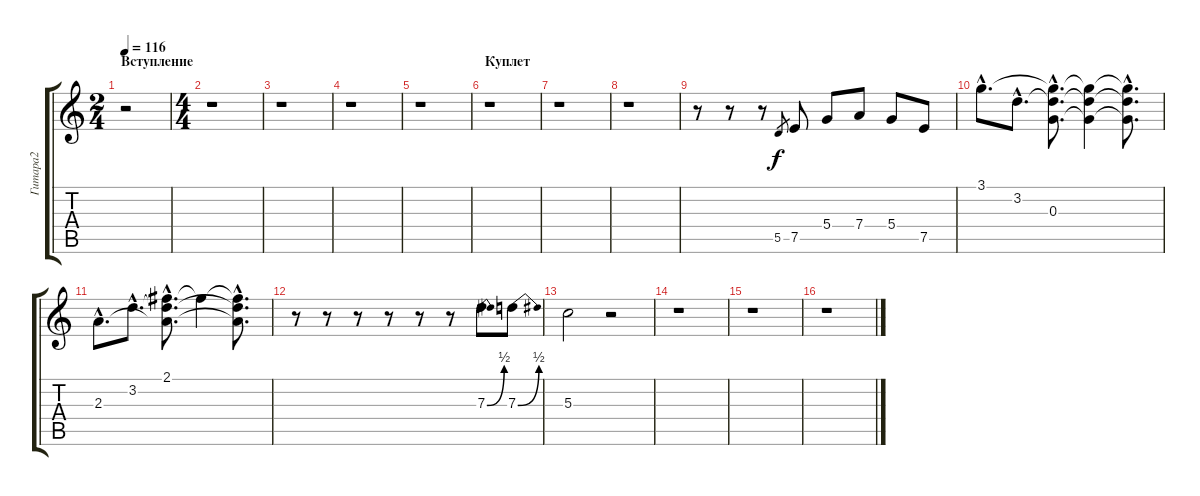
\track ("Гитара2" "Гитара2") {instrument distortionguitar}
\staff {score tabs}
\tuning (E4 B3 G3 D3 A2 E2) {hide}
\ts (2 4)
\section ("" "Вступление")
\tempo 116
\clef g2
\ks c
r.2{dy f instrument distortionguitar} |
\ts (4 4)
r.1 |
r.1 |
r.1 |
r.1 |
\section ("" "Куплет")
r.1 |
r.1 |
r.1 |
r.8 r.8 r.8 5.5.8{gr} 7.5.8 5.4.8 7.4.8 5.4.8 7.5.8 |
3.1{hac}.8{d} 3.2{hac}.8{d} (3.1{hac t} 3.2{hac t} 0.3{hac}).8{d} (3.1{t} 3.2{t} 0.3{t}).4 (3.1{hac t} 3.2{hac t} 0.3{hac t}).8{d} |
2.3{hac}.8{d} 3.2{hac}.8{d} (2.1{hac} 3.2{hac t} 2.3{hac t}).8{d} 2.1{t}.4 (2.1{hac t} 3.2{hac t} 2.3{hac t}).8{d} |
r.8 r.8 r.8 r.8 r.8 r.8 7.3{be (bend 0 0 60 2)}.8 7.3{be (bend 0 0 60 2)}.8 |
5.3.2 r.2 |
r.1 |
r.1 |
r.1
